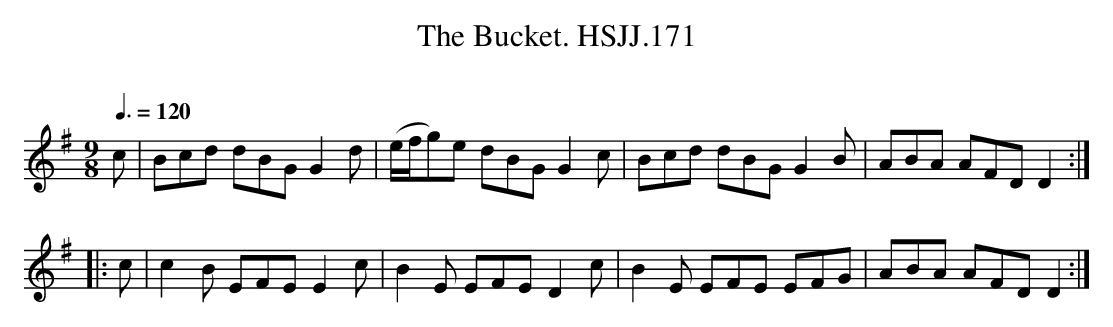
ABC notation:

X:1
T:Bucket. HSJJ.171, The
M:9/8
L:1/8
Q:3/8=120
O:
K:G
c|Bcd dBGG2d|(e/f/g)e dBGG2c|Bcd dBGG2B|ABA AFDD2:|
|:c|c2B EFEE2c|B2E EFED2c|B2E EFE EFG|ABA AFDD2:|
